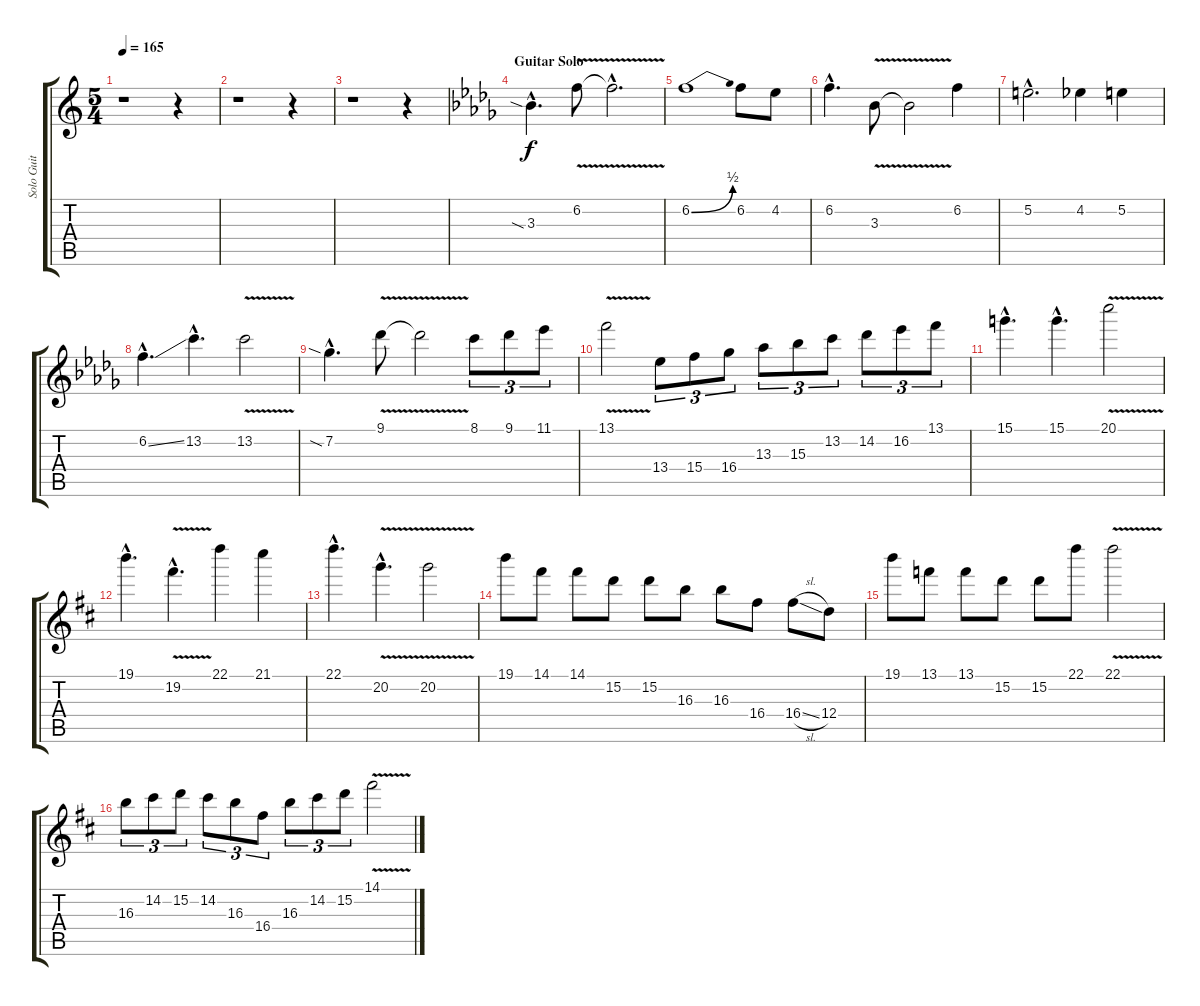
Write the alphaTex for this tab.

\track ("Solo Guit" "Solo Guit") {instrument distortionguitar}
\staff {score tabs}
\tuning (E4 B3 G3 D3 A2 E2) {hide}
\ts (5 4)
\tempo 165
\clef g2
\ks c
r.1{dy f} r.4 |
r.1 r.4 |
r.1 r.4 |
\section ("" "Guitar Solo")
\ks db
3.3{sia hac}.4{d} 6.2{v}.8 6.2{hac t}.2{d} |
6.2{be (bend 0 0 60 2)}.1 6.2.8 4.2.8 |
6.2{hac}.4{d} 3.3{v}.8 3.3{t}.2 6.2.4 |
5.2{hac}.2{d} 4.2.4 5.2.4 |
6.2{ss hac}.4{d} 13.2{hac}.4{d} 13.2{v}.2 |
7.2{sia hac}.4{d} 9.1{v}.8 9.1{t}.2 8.1.8{tu (3 2)} 9.1.8{tu (3 2)} 11.1.8{tu (3 2)} |
13.1{v}.2 13.4.8{tu (3 2)} 15.4.8{tu (3 2)} 16.4.8{tu (3 2)} 13.3.8{tu (3 2)} 15.3.8{tu (3 2)} 13.2.8{tu (3 2)} 14.2.8{tu (3 2)} 16.2.8{tu (3 2)} 13.1.8{tu (3 2)} |
15.1{hac}.4{d} 15.1{hac}.4{d} 20.1{v}.2 |
\ks d
19.1{hac}.4{d} 19.2{v hac}.4{d} 22.1.4 21.1.4 |
22.1{hac}.4{d} 20.2{v hac}.4{d} 20.2{v}.2 |
19.1.8 14.1.8 14.1.8 15.2.8 15.2.8 16.3.8 16.3.8 16.4.8 16.4{sl}.8 12.4.8 |
19.1.8 13.1.8 13.1.8 15.2.8 15.2.8 22.1.8 22.1{v}.2 |
16.3.8{tu (3 2)} 14.2.8{tu (3 2)} 15.2.8{tu (3 2)} 14.2.8{tu (3 2)} 16.3.8{tu (3 2)} 16.4.8{tu (3 2)} 16.3.8{tu (3 2)} 14.2.8{tu (3 2)} 15.2.8{tu (3 2)} 14.1{v}.2
